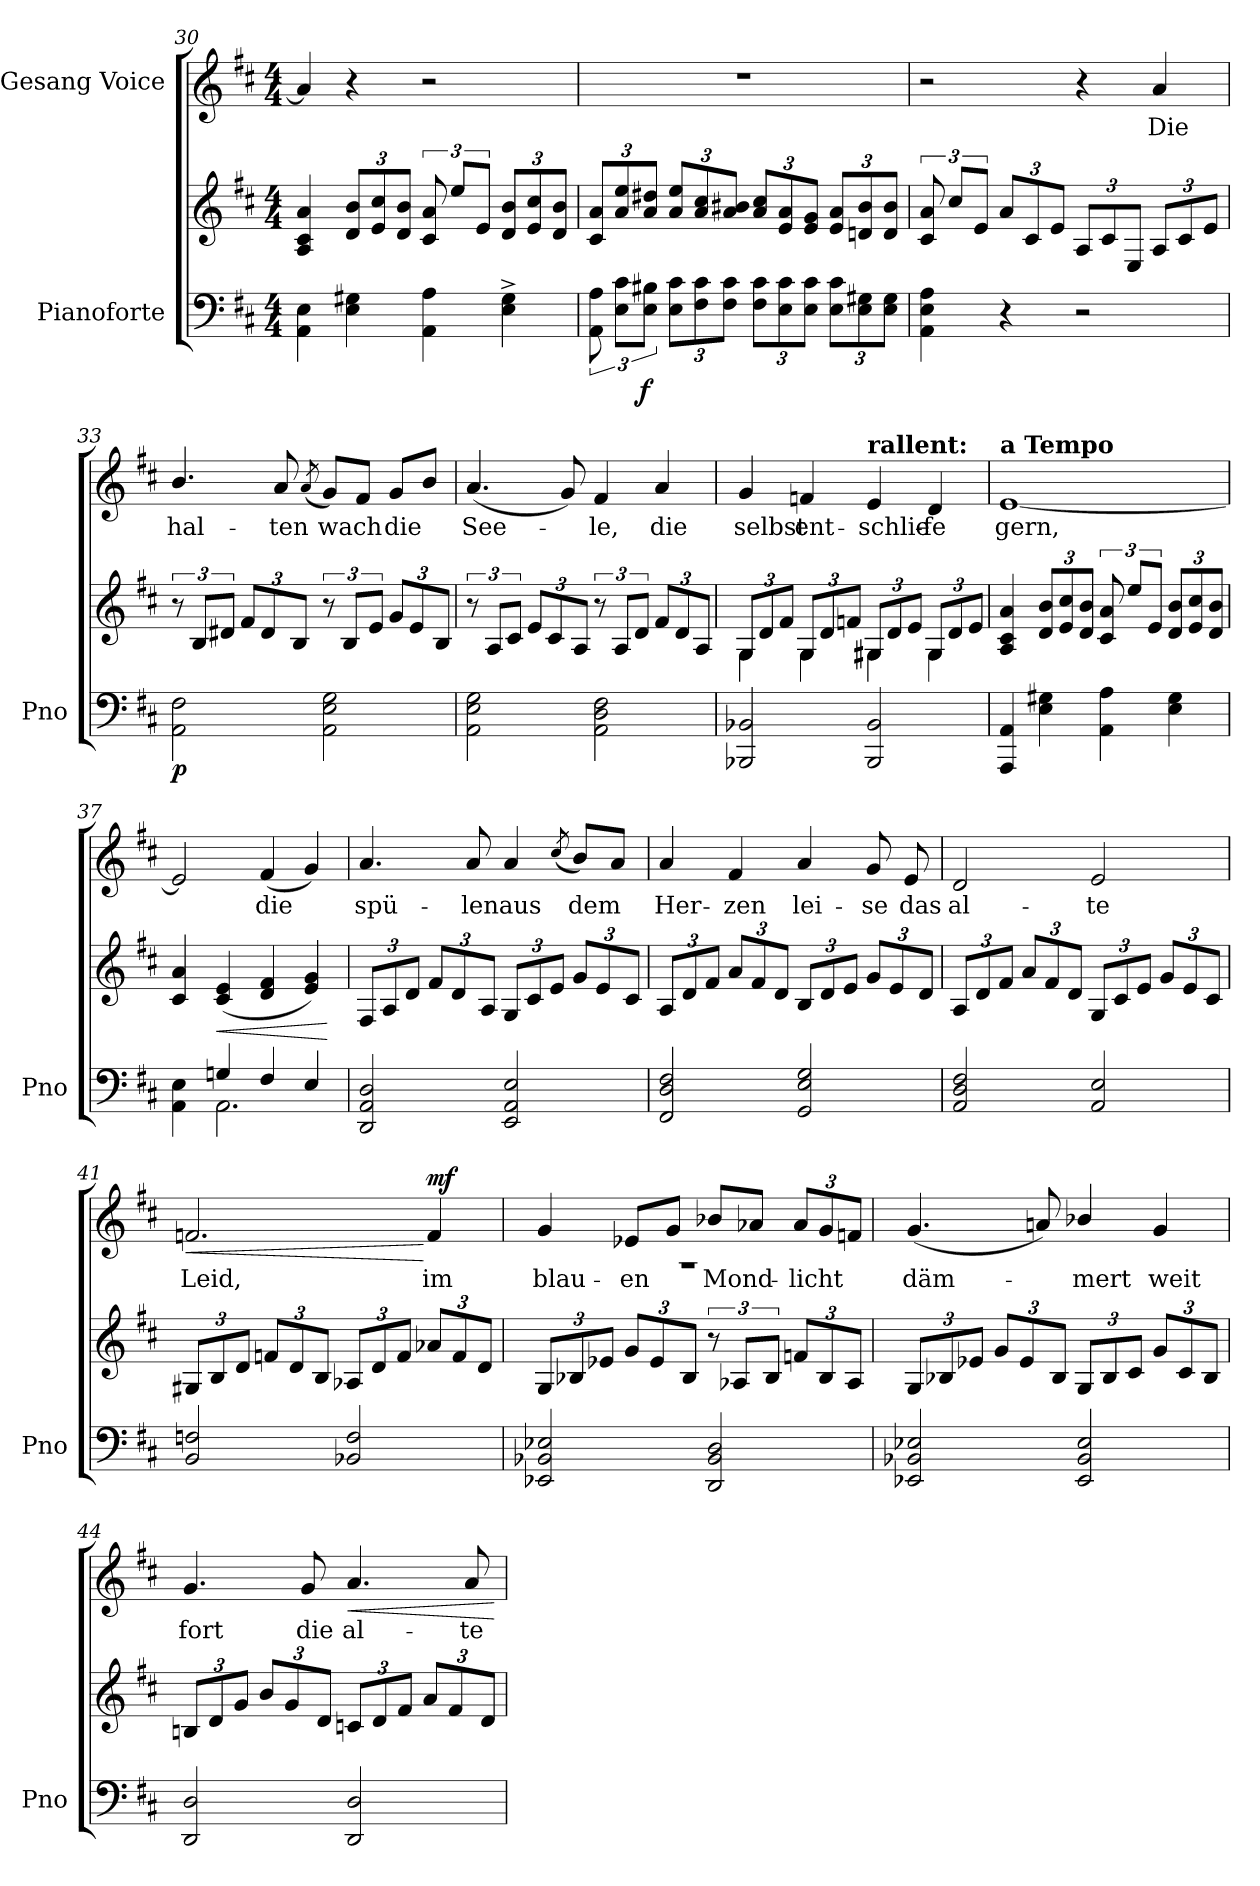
**kern	**kern	**dynam	**kern	**text	**dynam
*part2	*part2	*part2	*part1	*part1	*part1
*staff3	*staff2	*staff2/3	*staff1	*staff1	*staff1
*I"Pianoforte	*	*	*I"Gesang Voice	*	*
*I'Pno	*	*	*	*	*
*clefF4	*clefG2	*	*clefG2	*	*
*k[f#c#]	*k[f#c#]	*	*k[f#c#]	*	*
*M4/4	*M4/4	*	*M4/4	*	*
=30	=30	=30	=30	=30	=30
4AA\ 4E\	4A/ 4c#/ 4a/	.	4a/]	.	.
*	*Xbrackettup	*	*	*	*
4E\ 4G#X\	12d/ 12b/L	.	4r	.	.
.	12e/ 12cc#/	.	.	.	.
.	12d/ 12b/J	.	.	.	.
*	*brackettup	*	*	*	*
4AA\ 4A\	12c#/ 12a/	.	2r	.	.
.	12ee/L	.	.	.	.
.	12e/J	.	.	.	.
*	*Xbrackettup	*	*	*	*
4E\^ 4G#\^	12d/ 12b/L	.	.	.	.
.	12e/ 12cc#/	.	.	.	.
.	12d/ 12b/J	.	.	.	.
=31	=31	=31	=31	=31	=31
12AA\ 12A\	12c#/ 12a/L	.	1r	.	.
12E\ 12c#\L	12a/ 12ee/	.	.	.	.
!	!	!LO:DY:b=2	!	!	!
12E\ 12B#X\J	12a/ 12dd#X/J	f	.	.	.
*Xbrackettup	*	*	*	*	*
12E\ 12c#\L	12a/ 12ee/L	.	.	.	.
12F#\ 12c#\	12a/ 12cc#/	.	.	.	.
12F#\ 12c#\J	12a/ 12b#X/J	.	.	.	.
12F#\ 12c#\L	12a/ 12cc#/L	.	.	.	.
12E\ 12c#\	12e/ 12a/	.	.	.	.
12E\ 12c#\J	12e/ 12g/J	.	.	.	.
12E\ 12c#\L	12e/ 12a/L	.	.	.	.
12E\ 12G#X\	12dn/ 12b#/	.	.	.	.
12E\ 12G#\J	12d/ 12b#/J	.	.	.	.
=32	=32	=32	=32	=32	=32
*	*brackettup	*	*	*	*
4AA\ 4E\ 4A\	12c#/ 12a/	.	2r	.	.
.	12cc#/L	.	.	.	.
.	12e/J	.	.	.	.
*	*Xbrackettup	*	*	*	*
4r	12a/L	.	.	.	.
.	12c#/	.	.	.	.
.	12e/J	.	.	.	.
2r	12A/L	.	4r	.	.
.	12c#/	.	.	.	.
.	12E/J	.	.	.	.
.	12A/L	.	4a/	Die	.
.	12c#/	.	.	.	.
.	12e/J	.	.	.	.
=33	=33	=33	=33	=33	=33
*	*brackettup	*	*	*	*
!	!	!LO:DY:b=2	!	!	!
2AA\ 2F#\	12r	p	4.b/	hal-	.
.	12B/L	.	.	.	.
.	12d#X/J	.	.	.	.
*	*Xbrackettup	*	*	*	*
.	12f#/L	.	.	.	.
.	12d#/	.	.	.	.
.	.	.	8a/	-ten	.
.	12B/J	.	.	.	.
.	.	.	(8qa/	.	.
*	*brackettup	*	*	*	*
2AA\ 2E\ 2G\	12r	.	8g/L)	wach	.
.	12B/L	.	.	.	.
.	.	.	8f#/J	.	.
.	12e/J	.	.	.	.
*	*Xbrackettup	*	*	*	*
.	12g/L	.	8g/L	die	.
.	12e/	.	.	.	.
.	.	.	8b/J	.	.
.	12B/J	.	.	.	.
=34	=34	=34	=34	=34	=34
*	*brackettup	*	*	*	*
2AA\ 2E\ 2G\	12r	.	(4.a/	See-	.
.	12A/L	.	.	.	.
.	12c#/J	.	.	.	.
*	*Xbrackettup	*	*	*	*
.	12e/L	.	.	.	.
.	12c#/	.	.	.	.
.	.	.	8g/)	.	.
.	12A/J	.	.	.	.
*	*brackettup	*	*	*	*
2AA\ 2D\ 2F#\	12r	.	4f#/	-le,	.
.	12A/L	.	.	.	.
.	12d/J	.	.	.	.
*	*Xbrackettup	*	*	*	*
.	12f#/L	.	4a/	die	.
.	12d/	.	.	.	.
.	12A/J	.	.	.	.
=35	=35	=35	=35	=35	=35
*	*^	*	*	*	*
2BBB-X/ 2BB-X/	12G/L	4G\	.	4g/	selbst	.
.	12d/	.	.	.	.	.
.	12f#/J	.	.	.	.	.
.	12G/L	4G\	.	4fn/	ent-	.
.	12d/	.	.	.	.	.
.	12fn/J	.	.	.	.	.
!	!	!	!	!LO:TX:a:B:t=rallent&colon;	!	!
2BBB-/ 2BB-/	12G#X/L	4G#\	.	4e/	-schlie-	.
.	12d/	.	.	.	.	.
.	12e/J	.	.	.	.	.
.	12G#/L	4G#\	.	4d/	-fe	.
.	12d/	.	.	.	.	.
.	12e/J	.	.	.	.	.
*	*v	*v	*	*	*	*
=36	=36	=36	=36	=36	=36
!	!	!	!LO:TX:a:B:t=a Tempo	!	!
4AAA/ 4AA/	4A/ 4c#/ 4a/	.	[1e	gern,	.
4E\ 4G#X\	12d/ 12b/L	.	.	.	.
.	12e/ 12cc#/	.	.	.	.
.	12d/ 12b/J	.	.	.	.
*	*brackettup	*	*	*	*
4AA\ 4A\	12c#/ 12a/	.	.	.	.
.	12ee/L	.	.	.	.
.	12e/J	.	.	.	.
*	*Xbrackettup	*	*	*	*
4E\ 4G#\	12d/ 12b/L	.	.	.	.
.	12e/ 12cc#/	.	.	.	.
.	12d/ 12b/J	.	.	.	.
=37	=37	=37	=37	=37	=37
*^	*	*	*	*	*
4AA\ 4E\	4ryy	4c#/ 4a/	.	2e/]	.	.
!	!	!	!LO:HP:b	!	!	!
4Gn/	2.AA\	(4c#/ 4e/	<	.	.	.
4F#/	.	4d/ 4f#/	.	(4f#/	die	.
4E/	.	4e/ 4g/)	.	4g/)	.	.
*v	*v	*	*	*	*	*
.	.	[	.	.	.
=38	=38	=38	=38	=38	=38
2DD/ 2AA/ 2D/	12F#/L	.	4.a/	spü-	.
.	12A/	.	.	.	.
.	12d/J	.	.	.	.
.	12f#/L	.	.	.	.
.	12d/	.	.	.	.
.	.	.	8a/	-len	.
.	12A/J	.	.	.	.
2EE/ 2AA/ 2E/	12G/L	.	4a/	aus	.
.	12c#/	.	.	.	.
.	12e/J	.	.	.	.
.	.	.	(8qcc#/	.	.
.	12g/L	.	8b/L)	dem	.
.	12e/	.	.	.	.
.	.	.	8a/J	.	.
.	12c#/J	.	.	.	.
=39	=39	=39	=39	=39	=39
2FF#/ 2D/ 2F#/	12A/L	.	4a/	Her-	.
.	12d/	.	.	.	.
.	12f#/J	.	.	.	.
.	12a/L	.	4f#/	-zen	.
.	12f#/	.	.	.	.
.	12d/J	.	.	.	.
2GG/ 2E/ 2G/	12B/L	.	4a/	lei-	.
.	12d/	.	.	.	.
.	12e/J	.	.	.	.
.	12g/L	.	8g/	-se	.
.	12e/	.	.	.	.
.	.	.	8e/	das	.
.	12d/J	.	.	.	.
=40	=40	=40	=40	=40	=40
2AA/ 2D/ 2F#/	12A/L	.	2d/	al-	.
.	12d/	.	.	.	.
.	12f#/J	.	.	.	.
.	12a/L	.	.	.	.
.	12f#/	.	.	.	.
.	12d/J	.	.	.	.
2AA/ 2E/	12G/L	.	2e/	-te	.
.	12c#/	.	.	.	.
.	12e/J	.	.	.	.
.	12g/L	.	.	.	.
.	12e/	.	.	.	.
.	12c#/J	.	.	.	.
=41	=41	=41	=41	=41	=41
!	!	!	!	!	!LO:HP:b
!	!	!	!	!	!LO:HP:n=1:b
2BB/ 2Fn/	12G#X/L	.	2.fn/	Leid,	< <
.	12B/	.	.	.	.
.	12d/J	.	.	.	.
.	12fn/L	.	.	.	.
.	12d/	.	.	.	.
.	12B/J	.	.	.	.
2BB-X/ 2F/	12A-X/L	.	.	.	.
.	12d/	.	.	.	.
.	12f/J	.	.	.	.
!	!	!	!	!	!LO:DY:n=1:a
.	12a-X/L	.	4f/	im	[ mf
.	12f/	.	.	.	.
.	12d/J	.	.	.	.
.	.	.	.	.	[
=42	=42	=42	=42	=42	=42
*	*	*	*^	*	*
2EE-X/ 2BB-X/ 2E-X/	12G/L	.	4g/	1r	blau-	.
.	12B-X/	.	.	.	.	.
.	12e-X/J	.	.	.	.	.
.	12g/L	.	8e-X/L	.	-en	.
.	12e-/	.	.	.	.	.
.	.	.	8g/J	.	.	.
.	12B-/J	.	.	.	.	.
*	*brackettup	*	*	*	*	*
2DD/ 2BB-/ 2D/	12r	.	8b-X/L	.	Mond-	.
.	12A-X/L	.	.	.	.	.
.	.	.	8a-X/J	.	.	.
.	12B-/J	.	.	.	.	.
*	*Xbrackettup	*	*Xbrackettup	*	*	*
.	12fn/L	.	12a-/L	.	-licht	.
.	12B-/	.	12g/	.	.	.
.	12A-/J	.	12fn/J	.	.	.
*	*	*	*v	*v	*	*
=43	=43	=43	=43	=43	=43
2EE-X/ 2BB-X/ 2E-X/	12G/L	.	(4.g/	däm-	.
.	12B-X/	.	.	.	.
.	12e-X/J	.	.	.	.
.	12g/L	.	.	.	.
.	12e-/	.	.	.	.
.	.	.	8an/)	.	.
.	12B-/J	.	.	.	.
2EE-/ 2BB-/ 2E-/	12G/L	.	4b-X/	-mert	.
.	12B-/	.	.	.	.
.	12c#/J	.	.	.	.
.	12g/L	.	4g/	weit	.
.	12c#/	.	.	.	.
.	12B-/J	.	.	.	.
=44	=44	=44	=44	=44	=44
2DD/ 2D/	12Bn/L	.	4.g/	fort	.
.	12d/	.	.	.	.
.	12g/J	.	.	.	.
.	12b/L	.	.	.	.
.	12g/	.	.	.	.
.	.	.	8g/	die	.
.	12d/J	.	.	.	.
!	!	!	!	!	!LO:HP:b
2DD/ 2D/	12cn/L	.	4.a/	al-	<
.	12d/	.	.	.	.
.	12f#/J	.	.	.	.
.	12a/L	.	.	.	.
.	12f#/	.	.	.	.
.	.	.	8a/	-te	.
.	12d/J	.	.	.	.
.	.	.	.	.	[
=	=	=	=	=	=
*-	*-	*-	*-	*-	*-
